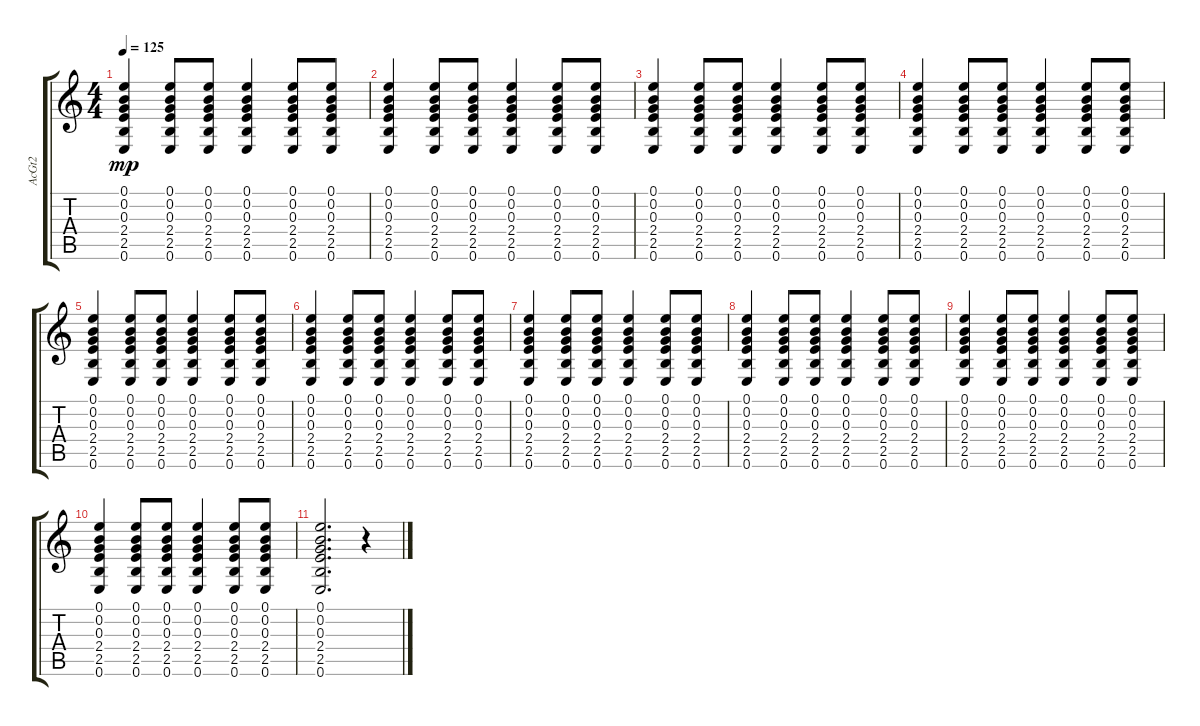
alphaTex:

\track ("AcGt2" "AcGt2") {instrument acousticguitarsteel}
\staff {score tabs}
\tuning (E4 B3 G3 D3 A2 E2) {hide}
\ts (4 4)
\tempo 125
\clef g2
\ks c
(0.1 0.2 0.3 2.4 2.5 0.6).4{dy mp} (0.1 0.2 0.3 2.4 2.5 0.6).8 (0.1 0.2 0.3 2.4 2.5 0.6).8 (0.1 0.2 0.3 2.4 2.5 0.6).4 (0.1 0.2 0.3 2.4 2.5 0.6).8 (0.1 0.2 0.3 2.4 2.5 0.6).8 |
(0.1 0.2 0.3 2.4 2.5 0.6).4 (0.1 0.2 0.3 2.4 2.5 0.6).8 (0.1 0.2 0.3 2.4 2.5 0.6).8 (0.1 0.2 0.3 2.4 2.5 0.6).4 (0.1 0.2 0.3 2.4 2.5 0.6).8 (0.1 0.2 0.3 2.4 2.5 0.6).8 |
(0.1 0.2 0.3 2.4 2.5 0.6).4 (0.1 0.2 0.3 2.4 2.5 0.6).8 (0.1 0.2 0.3 2.4 2.5 0.6).8 (0.1 0.2 0.3 2.4 2.5 0.6).4 (0.1 0.2 0.3 2.4 2.5 0.6).8 (0.1 0.2 0.3 2.4 2.5 0.6).8 |
(0.1 0.2 0.3 2.4 2.5 0.6).4 (0.1 0.2 0.3 2.4 2.5 0.6).8 (0.1 0.2 0.3 2.4 2.5 0.6).8 (0.1 0.2 0.3 2.4 2.5 0.6).4 (0.1 0.2 0.3 2.4 2.5 0.6).8 (0.1 0.2 0.3 2.4 2.5 0.6).8 |
(0.1 0.2 0.3 2.4 2.5 0.6).4 (0.1 0.2 0.3 2.4 2.5 0.6).8 (0.1 0.2 0.3 2.4 2.5 0.6).8 (0.1 0.2 0.3 2.4 2.5 0.6).4 (0.1 0.2 0.3 2.4 2.5 0.6).8 (0.1 0.2 0.3 2.4 2.5 0.6).8 |
(0.1 0.2 0.3 2.4 2.5 0.6).4 (0.1 0.2 0.3 2.4 2.5 0.6).8 (0.1 0.2 0.3 2.4 2.5 0.6).8 (0.1 0.2 0.3 2.4 2.5 0.6).4 (0.1 0.2 0.3 2.4 2.5 0.6).8 (0.1 0.2 0.3 2.4 2.5 0.6).8 |
(0.1 0.2 0.3 2.4 2.5 0.6).4 (0.1 0.2 0.3 2.4 2.5 0.6).8 (0.1 0.2 0.3 2.4 2.5 0.6).8 (0.1 0.2 0.3 2.4 2.5 0.6).4 (0.1 0.2 0.3 2.4 2.5 0.6).8 (0.1 0.2 0.3 2.4 2.5 0.6).8 |
(0.1 0.2 0.3 2.4 2.5 0.6).4 (0.1 0.2 0.3 2.4 2.5 0.6).8 (0.1 0.2 0.3 2.4 2.5 0.6).8 (0.1 0.2 0.3 2.4 2.5 0.6).4 (0.1 0.2 0.3 2.4 2.5 0.6).8 (0.1 0.2 0.3 2.4 2.5 0.6).8 |
(0.1 0.2 0.3 2.4 2.5 0.6).4{volume 12} (0.1 0.2 0.3 2.4 2.5 0.6).8{volume 10} (0.1 0.2 0.3 2.4 2.5 0.6).8{volume 10} (0.1 0.2 0.3 2.4 2.5 0.6).4{volume 9} (0.1 0.2 0.3 2.4 2.5 0.6).8{volume 8} (0.1 0.2 0.3 2.4 2.5 0.6).8{volume 7} |
(0.1 0.2 0.3 2.4 2.5 0.6).4{volume 6} (0.1 0.2 0.3 2.4 2.5 0.6).8{volume 4} (0.1 0.2 0.3 2.4 2.5 0.6).8{volume 4} (0.1 0.2 0.3 2.4 2.5 0.6).4{volume 3} (0.1 0.2 0.3 2.4 2.5 0.6).8{volume 2} (0.1 0.2 0.3 2.4 2.5 0.6).8{volume 1} |
(0.1 0.2 0.3 2.4 2.5 0.6).2{d volume 0} r.4
